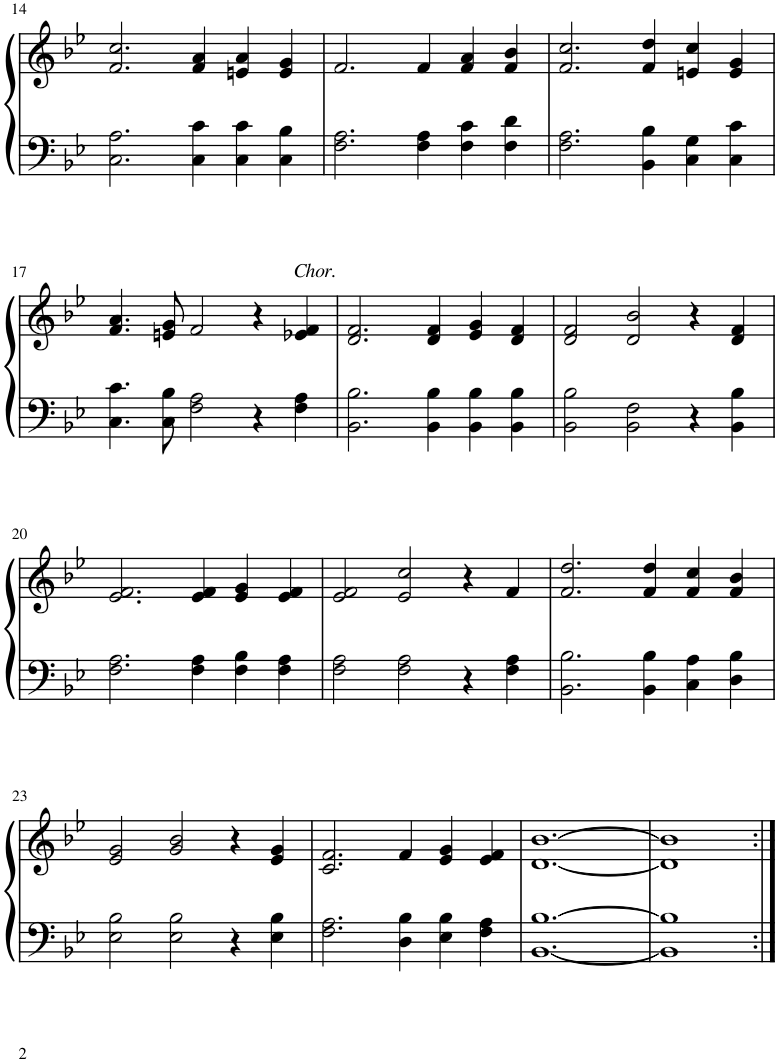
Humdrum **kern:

**kern	**kern
*part1	*part1
*staff2	*staff1
*I"Piano	*
*I'Pno.	*
!!LO:PB:g=z
*clefF4	*clefG2
*k[b-e-]	*k[b-e-]
*M3/2	*M3/2
=14	=14
2.C\ 2.A\	2.f/ 2.cc/
4C\ 4c\	4f/ 4a/
4C\ 4c\	4en/ 4a/
4C\ 4B-\	4e/ 4g/
=15	=15
2.F\ 2.A\	2.f/
4F\ 4A\	4f/
4F\ 4c\	4f/ 4a/
4F\ 4d\	4f/ 4b-/
=16	=16
2.F\ 2.A\	2.f/ 2.cc/
4BB-\ 4B-\	4f/ 4dd/
4C\ 4G\	4en/ 4cc/
4C\ 4c\	4e/ 4g/
!!LO:LB:g=z
=17	=17
4.C\ 4.c\	4.f/ 4.a/
8C\ 8B-\	8en/ 8g/
2F\ 2A\	2f/
4r	4r
!	!LO:TX:a:i:t=Chor.
4F\ 4A\	4e-X/ 4f/
=18	=18
2.BB-\ 2.B-\	2.d/ 2.f/
4BB-\ 4B-\	4d/ 4f/
4BB-\ 4B-\	4e-/ 4g/
4BB-\ 4B-\	4d/ 4f/
=19	=19
2BB-\ 2B-\	2d/ 2f/
2BB-\ 2F\	2d/ 2b-/
4r	4r
4BB-\ 4B-\	4d/ 4f/
!!LO:LB:g=z
=20	=20
2.F\ 2.A\	2.e-/ 2.f/
4F\ 4A\	4e-/ 4f/
4F\ 4B-\	4e-/ 4g/
4F\ 4A\	4e-/ 4f/
=21	=21
2F\ 2A\	2e-/ 2f/
2F\ 2A\	2e-/ 2cc/
4r	4r
4F\ 4A\	4f/
=22	=22
2.BB-\ 2.B-\	2.f/ 2.dd/
4BB-\ 4B-\	4f/ 4dd/
4C\ 4A\	4f/ 4cc/
4D\ 4B-\	4f/ 4b-/
!!LO:LB:g=z
=23	=23
2E-\ 2B-\	2e-/ 2g/
2E-\ 2B-\	2g/ 2b-/
4r	4r
4E-\ 4B-\	4e-/ 4g/
=24	=24
2.F\ 2.A\	2.c/ 2.f/
4D\ 4B-\	4f/
4E-\ 4B-\	4e-/ 4g/
4F\ 4A\	4e-/ 4f/
=25	=25
[1.BB- [1.B-	[1.d [1.b-
=26	=26
1BB-] 1B-]	1d] 1b-]
=:|!	=:|!
*-	*-
